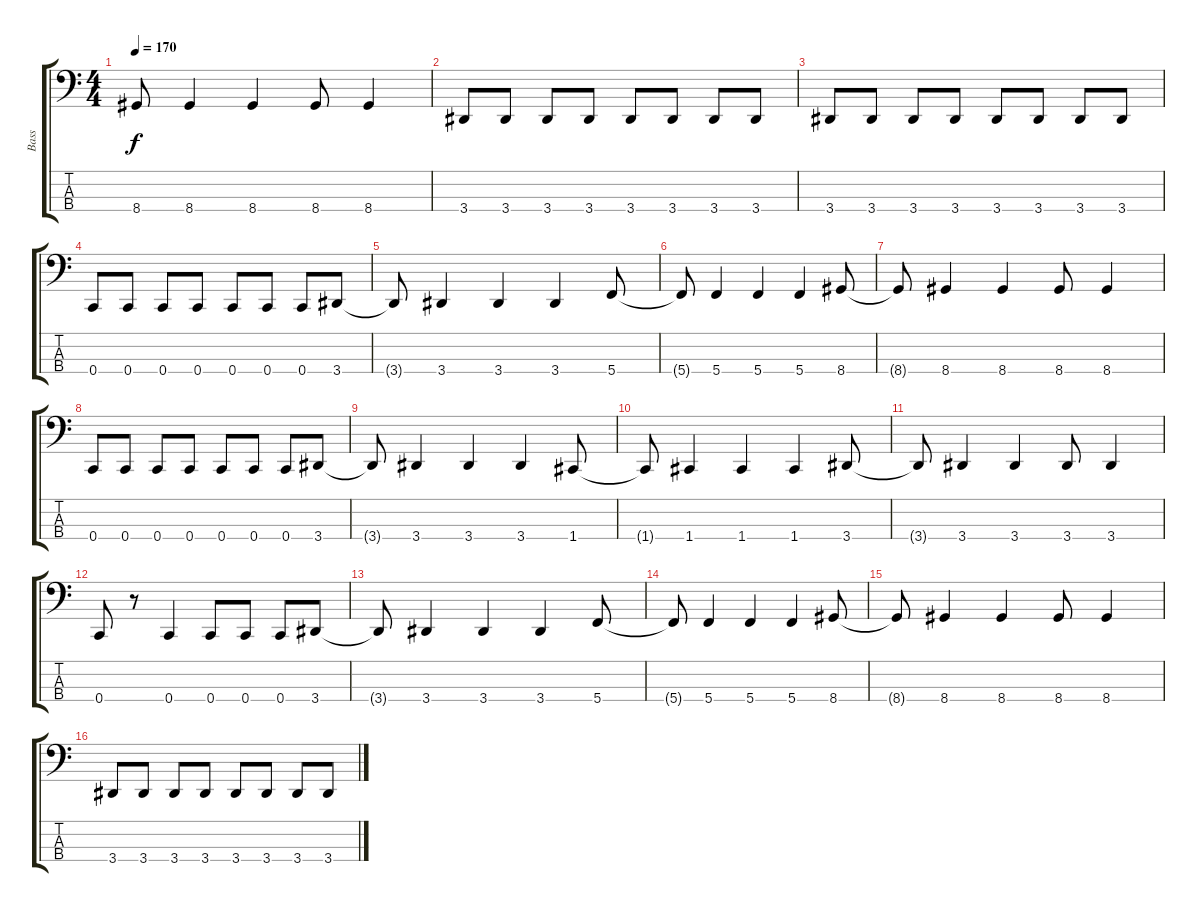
\track ("Bass" "Bass") {instrument electricbassfinger}
\staff {score tabs}
\tuning (F2 C2 G1 C1) {hide}
\ts (4 4)
\tempo 170
\clef f4
\ks c
8.4{t}.8{dy f} 8.4.4 8.4.4 8.4.8 8.4.4 |
3.4.8 3.4.8 3.4.8 3.4.8 3.4.8 3.4.8 3.4.8 3.4.8 |
3.4.8 3.4.8 3.4.8 3.4.8 3.4.8 3.4.8 3.4.8 3.4.8 |
0.4.8 0.4.8 0.4.8 0.4.8 0.4.8 0.4.8 0.4.8 3.4.8 |
3.4{t}.8 3.4.4 3.4.4 3.4.4 5.4.8 |
5.4{t}.8 5.4.4 5.4.4 5.4.4 8.4.8 |
8.4{t}.8 8.4.4 8.4.4 8.4.8 8.4.4 |
0.4.8 0.4.8 0.4.8 0.4.8 0.4.8 0.4.8 0.4.8 3.4.8 |
3.4{t}.8 3.4.4 3.4.4 3.4.4 1.4.8 |
1.4{t}.8 1.4.4 1.4.4 1.4.4 3.4.8 |
3.4{t}.8 3.4.4 3.4.4 3.4.8 3.4.4 |
0.4.8 r.8 0.4.4 0.4.8 0.4.8 0.4.8 3.4.8 |
3.4{t}.8 3.4.4 3.4.4 3.4.4 5.4.8 |
5.4{t}.8 5.4.4 5.4.4 5.4.4 8.4.8 |
8.4{t}.8 8.4.4 8.4.4 8.4.8 8.4.4 |
3.4.8 3.4.8 3.4.8 3.4.8 3.4.8 3.4.8 3.4.8 3.4.8
